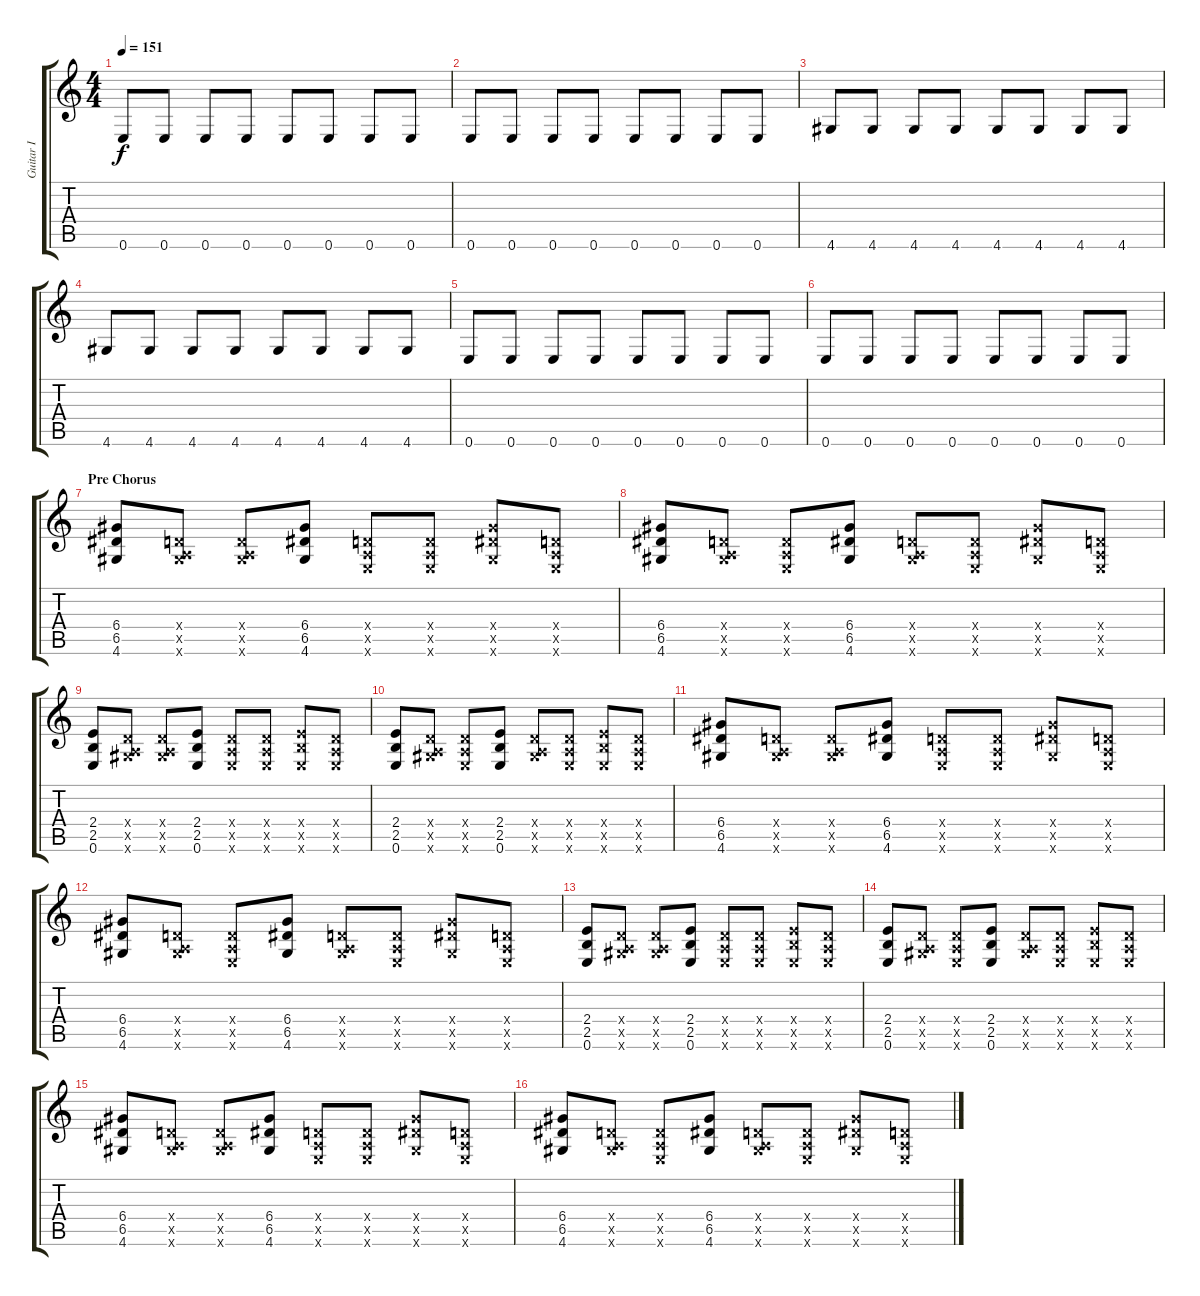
\track ("Guitar I" "Guitar I") {instrument distortionguitar}
\staff {score tabs}
\tuning (E4 B3 G3 D3 A2 E2) {hide}
\ts (4 4)
\tempo 151
\clef g2
\ks c
0.6.8{dy f} 0.6.8 0.6.8 0.6.8 0.6.8 0.6.8 0.6.8 0.6.8 |
0.6.8 0.6.8 0.6.8 0.6.8 0.6.8 0.6.8 0.6.8 0.6.8 |
4.6.8{volume 8} 4.6.8 4.6.8 4.6.8 4.6.8 4.6.8 4.6.8 4.6.8 |
4.6.8 4.6.8 4.6.8 4.6.8 4.6.8 4.6.8 4.6.8 4.6.8 |
0.6.8 0.6.8 0.6.8 0.6.8 0.6.8 0.6.8 0.6.8 0.6.8 |
0.6.8 0.6.8 0.6.8 0.6.8 0.6.8 0.6.8 0.6.8 0.6.8 |
\section ("" "Pre Chorus")
(6.4 6.5 4.6).8 (0.4{x} 0.5{x} 4.6{x}).8 (0.4{x} 0.5{x} 4.6{x}).8 (6.4 6.5 4.6).8 (0.4{x} 0.5{x} 0.6{x}).8 (0.4{x} 0.5{x} 0.6{x}).8 (6.4{x} 6.5{x} 4.6{x}).8 (0.4{x} 0.5{x} 0.6{x}).8 |
(6.4 6.5 4.6).8 (0.4{x} 0.5{x} 4.6{x}).8 (0.4{x} 0.5{x} 0.6{x}).8 (6.4 6.5 4.6).8 (0.4{x} 0.5{x} 4.6{x}).8 (0.4{x} 0.5{x} 0.6{x}).8 (6.4{x} 6.5{x} 4.6{x}).8 (0.4{x} 0.5{x} 0.6{x}).8 |
(2.4 2.5 0.6).8 (0.4{x} 0.5{x} 4.6{x}).8 (0.4{x} 0.5{x} 4.6{x}).8 (2.4 2.5 0.6).8 (0.4{x} 0.5{x} 0.6{x}).8 (0.4{x} 0.5{x} 0.6{x}).8 (2.4{x} 2.5{x} 0.6{x}).8 (0.4{x} 0.5{x} 0.6{x}).8 |
(2.4 2.5 0.6).8 (0.4{x} 0.5{x} 4.6{x}).8 (0.4{x} 0.5{x} 0.6{x}).8 (2.4 2.5 0.6).8 (0.4{x} 0.5{x} 4.6{x}).8 (0.4{x} 0.5{x} 0.6{x}).8 (2.4{x} 2.5{x} 0.6{x}).8 (0.4{x} 0.5{x} 0.6{x}).8 |
(6.4 6.5 4.6).8 (0.4{x} 0.5{x} 4.6{x}).8 (0.4{x} 0.5{x} 4.6{x}).8 (6.4 6.5 4.6).8 (0.4{x} 0.5{x} 0.6{x}).8 (0.4{x} 0.5{x} 0.6{x}).8 (6.4{x} 6.5{x} 4.6{x}).8 (0.4{x} 0.5{x} 0.6{x}).8 |
(6.4 6.5 4.6).8 (0.4{x} 0.5{x} 4.6{x}).8 (0.4{x} 0.5{x} 0.6{x}).8 (6.4 6.5 4.6).8 (0.4{x} 0.5{x} 4.6{x}).8 (0.4{x} 0.5{x} 0.6{x}).8 (6.4{x} 6.5{x} 4.6{x}).8 (0.4{x} 0.5{x} 0.6{x}).8 |
(2.4 2.5 0.6).8 (0.4{x} 0.5{x} 4.6{x}).8 (0.4{x} 0.5{x} 4.6{x}).8 (2.4 2.5 0.6).8 (0.4{x} 0.5{x} 0.6{x}).8 (0.4{x} 0.5{x} 0.6{x}).8 (2.4{x} 2.5{x} 0.6{x}).8 (0.4{x} 0.5{x} 0.6{x}).8 |
(2.4 2.5 0.6).8 (0.4{x} 0.5{x} 4.6{x}).8 (0.4{x} 0.5{x} 0.6{x}).8 (2.4 2.5 0.6).8 (0.4{x} 0.5{x} 4.6{x}).8 (0.4{x} 0.5{x} 0.6{x}).8 (2.4{x} 2.5{x} 0.6{x}).8 (0.4{x} 0.5{x} 0.6{x}).8 |
(6.4 6.5 4.6).8 (0.4{x} 0.5{x} 4.6{x}).8 (0.4{x} 0.5{x} 4.6{x}).8 (6.4 6.5 4.6).8 (0.4{x} 0.5{x} 0.6{x}).8 (0.4{x} 0.5{x} 0.6{x}).8 (6.4{x} 6.5{x} 4.6{x}).8 (0.4{x} 0.5{x} 0.6{x}).8 |
(6.4 6.5 4.6).8 (0.4{x} 0.5{x} 4.6{x}).8 (0.4{x} 0.5{x} 0.6{x}).8 (6.4 6.5 4.6).8 (0.4{x} 0.5{x} 4.6{x}).8 (0.4{x} 0.5{x} 0.6{x}).8 (6.4{x} 6.5{x} 4.6{x}).8 (0.4{x} 0.5{x} 0.6{x}).8
